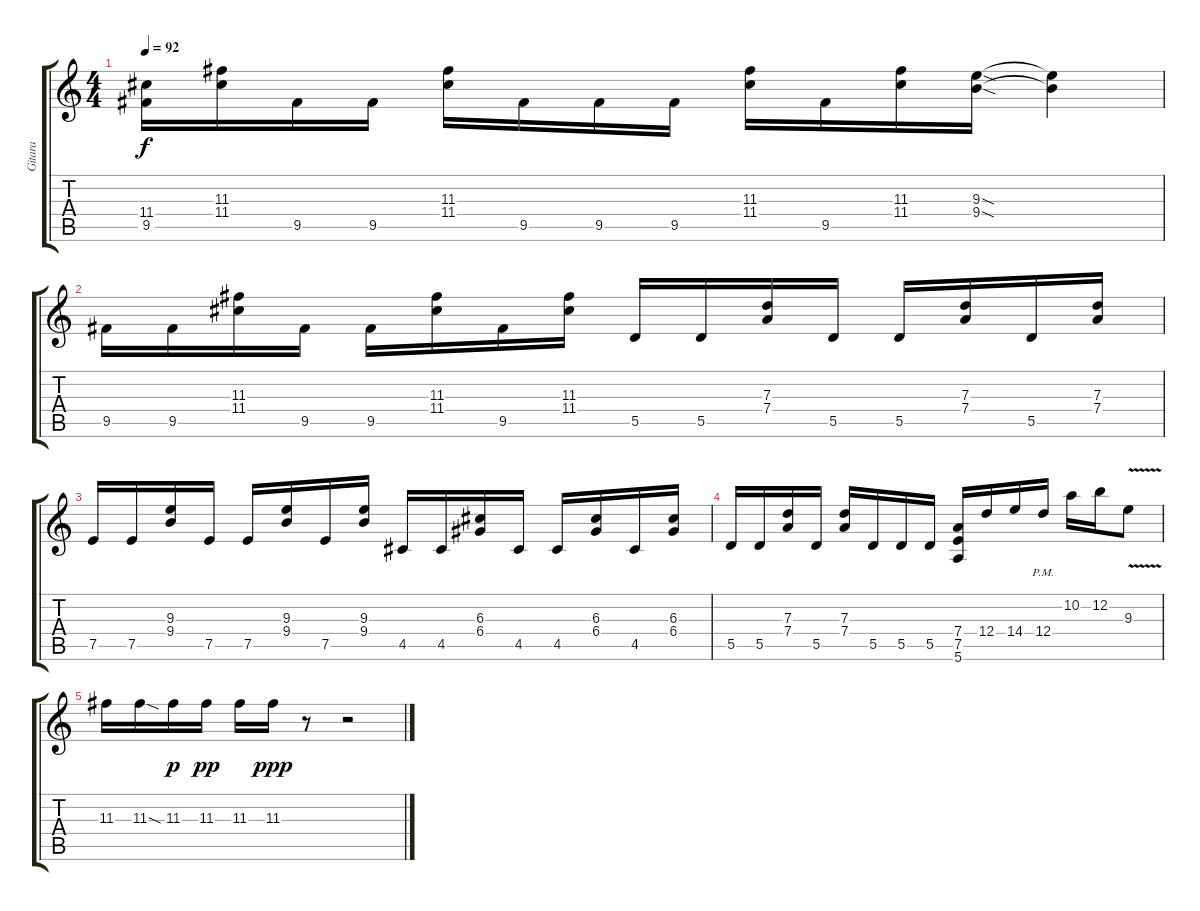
\track ("Gitara" "Gitara") {instrument overdrivenguitar}
\staff {score tabs}
\tuning (E4 B3 G3 D3 A2 E2) {hide}
\ts (4 4)
\tempo 92
\clef g2
\ks c
(11.4{t} 9.5{t}).16{dy f} (11.3 11.4).16 9.5.16 9.5.16 (11.3 11.4).16 9.5.16 9.5.16 9.5.16 (11.3 11.4).16 9.5.16 (11.3 11.4).16 (9.3{sod} 9.4{sod}).16 (9.3{t} 9.4{t}).4 |
9.5.16 9.5.16 (11.3 11.4).16 9.5.16 9.5.16 (11.3 11.4).16 9.5.16 (11.3 11.4).16 5.5.16 5.5.16 (7.3 7.4).16 5.5.16 5.5.16 (7.3 7.4).16 5.5.16 (7.3 7.4).16 |
7.5.16 7.5.16 (9.3 9.4).16 7.5.16 7.5.16 (9.3 9.4).16 7.5.16 (9.3 9.4).16 4.5.16 4.5.16 (6.3 6.4).16 4.5.16 4.5.16 (6.3 6.4).16 4.5.16 (6.3 6.4).16 |
5.5.16 5.5.16 (7.3 7.4).16 5.5.16 (7.3 7.4).16 5.5.16 5.5.16 5.5.16 (7.4 7.5 5.6).16 12.4.16 14.4.16 12.4{pm}.16 10.2.16 12.2.16 9.3{v}.8 |
11.3.16 11.3{sod}.16 11.3.16{dy p} 11.3.16{dy pp} 11.3.16 11.3.16{dy ppp} r.8 r.2
